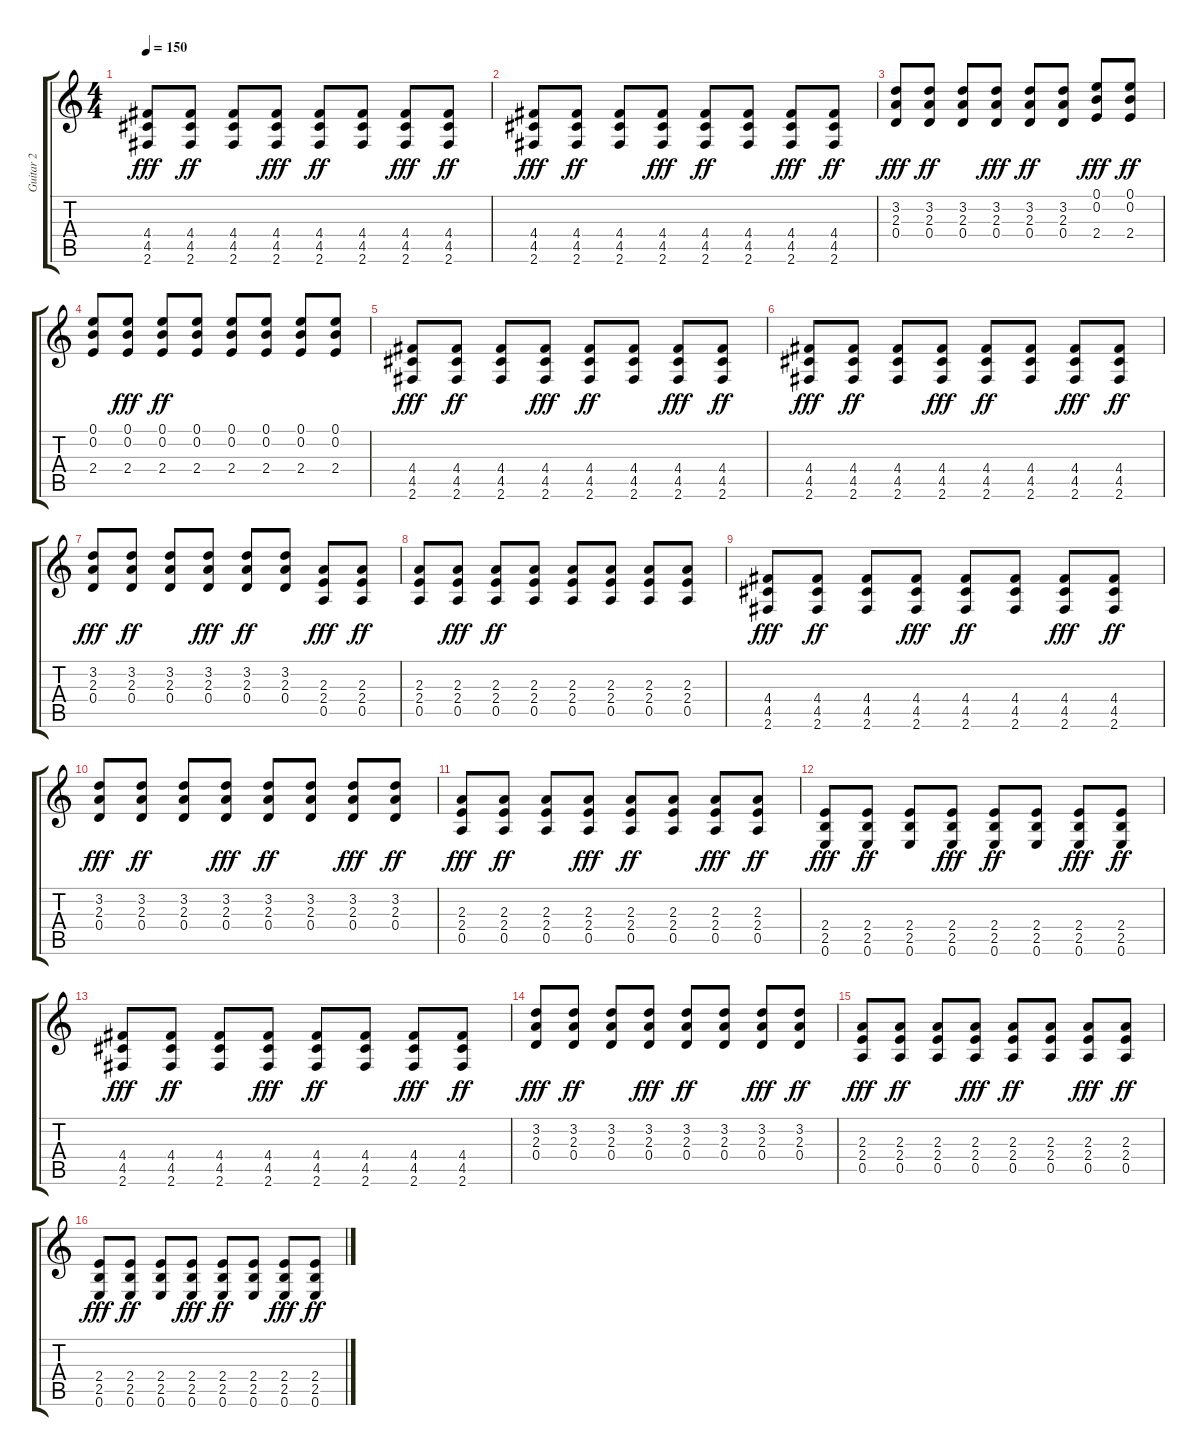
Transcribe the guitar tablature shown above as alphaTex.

\track ("Guitar 2" "Guitar 2") {instrument overdrivenguitar}
\staff {score tabs}
\tuning (E4 B3 G3 D3 A2 E2) {hide}
\ts (4 4)
\tempo 150
\clef g2
\ks c
(4.4 4.5 2.6).8{dy fff} (4.4 4.5 2.6).8{dy ff} (4.4 4.5 2.6).8 (4.4 4.5 2.6).8{dy fff} (4.4 4.5 2.6).8{dy ff} (4.4 4.5 2.6).8 (4.4 4.5 2.6).8{dy fff} (4.4 4.5 2.6).8{dy ff} |
(4.4 4.5 2.6).8{dy fff} (4.4 4.5 2.6).8{dy ff} (4.4 4.5 2.6).8 (4.4 4.5 2.6).8{dy fff} (4.4 4.5 2.6).8{dy ff} (4.4 4.5 2.6).8 (4.4 4.5 2.6).8{dy fff} (4.4 4.5 2.6).8{dy ff} |
(3.2 2.3 0.4).8{dy fff} (3.2 2.3 0.4).8{dy ff} (3.2 2.3 0.4).8 (3.2 2.3 0.4).8{dy fff} (3.2 2.3 0.4).8{dy ff} (3.2 2.3 0.4).8 (0.1 0.2 2.4).8{dy fff} (0.1 0.2 2.4).8{dy ff} |
(0.1 0.2 2.4).8 (0.1 0.2 2.4).8{dy fff} (0.1 0.2 2.4).8{dy ff} (0.1 0.2 2.4).8 (0.1 0.2 2.4).8 (0.1 0.2 2.4).8 (0.1 0.2 2.4).8 (0.1 0.2 2.4).8 |
(4.4 4.5 2.6).8{dy fff} (4.4 4.5 2.6).8{dy ff} (4.4 4.5 2.6).8 (4.4 4.5 2.6).8{dy fff} (4.4 4.5 2.6).8{dy ff} (4.4 4.5 2.6).8 (4.4 4.5 2.6).8{dy fff} (4.4 4.5 2.6).8{dy ff} |
(4.4 4.5 2.6).8{dy fff} (4.4 4.5 2.6).8{dy ff} (4.4 4.5 2.6).8 (4.4 4.5 2.6).8{dy fff} (4.4 4.5 2.6).8{dy ff} (4.4 4.5 2.6).8 (4.4 4.5 2.6).8{dy fff} (4.4 4.5 2.6).8{dy ff} |
(3.2 2.3 0.4).8{dy fff} (3.2 2.3 0.4).8{dy ff} (3.2 2.3 0.4).8 (3.2 2.3 0.4).8{dy fff} (3.2 2.3 0.4).8{dy ff} (3.2 2.3 0.4).8 (2.3 2.4 0.5).8{dy fff} (2.3 2.4 0.5).8{dy ff} |
(2.3 2.4 0.5).8 (2.3 2.4 0.5).8{dy fff} (2.3 2.4 0.5).8{dy ff} (2.3 2.4 0.5).8 (2.3 2.4 0.5).8 (2.3 2.4 0.5).8 (2.3 2.4 0.5).8 (2.3 2.4 0.5).8 |
(4.4 4.5 2.6).8{dy fff} (4.4 4.5 2.6).8{dy ff} (4.4 4.5 2.6).8 (4.4 4.5 2.6).8{dy fff} (4.4 4.5 2.6).8{dy ff} (4.4 4.5 2.6).8 (4.4 4.5 2.6).8{dy fff} (4.4 4.5 2.6).8{dy ff} |
(3.2 2.3 0.4).8{dy fff} (3.2 2.3 0.4).8{dy ff} (3.2 2.3 0.4).8 (3.2 2.3 0.4).8{dy fff} (3.2 2.3 0.4).8{dy ff} (3.2 2.3 0.4).8 (3.2 2.3 0.4).8{dy fff} (3.2 2.3 0.4).8{dy ff} |
(2.3 2.4 0.5).8{dy fff} (2.3 2.4 0.5).8{dy ff} (2.3 2.4 0.5).8 (2.3 2.4 0.5).8{dy fff} (2.3 2.4 0.5).8{dy ff} (2.3 2.4 0.5).8 (2.3 2.4 0.5).8{dy fff} (2.3 2.4 0.5).8{dy ff} |
(2.4 2.5 0.6).8{dy fff} (2.4 2.5 0.6).8{dy ff} (2.4 2.5 0.6).8 (2.4 2.5 0.6).8{dy fff} (2.4 2.5 0.6).8{dy ff} (2.4 2.5 0.6).8 (2.4 2.5 0.6).8{dy fff} (2.4 2.5 0.6).8{dy ff} |
(4.4 4.5 2.6).8{dy fff} (4.4 4.5 2.6).8{dy ff} (4.4 4.5 2.6).8 (4.4 4.5 2.6).8{dy fff} (4.4 4.5 2.6).8{dy ff} (4.4 4.5 2.6).8 (4.4 4.5 2.6).8{dy fff} (4.4 4.5 2.6).8{dy ff} |
(3.2 2.3 0.4).8{dy fff} (3.2 2.3 0.4).8{dy ff} (3.2 2.3 0.4).8 (3.2 2.3 0.4).8{dy fff} (3.2 2.3 0.4).8{dy ff} (3.2 2.3 0.4).8 (3.2 2.3 0.4).8{dy fff} (3.2 2.3 0.4).8{dy ff} |
(2.3 2.4 0.5).8{dy fff} (2.3 2.4 0.5).8{dy ff} (2.3 2.4 0.5).8 (2.3 2.4 0.5).8{dy fff} (2.3 2.4 0.5).8{dy ff} (2.3 2.4 0.5).8 (2.3 2.4 0.5).8{dy fff} (2.3 2.4 0.5).8{dy ff} |
(2.4 2.5 0.6).8{dy fff} (2.4 2.5 0.6).8{dy ff} (2.4 2.5 0.6).8 (2.4 2.5 0.6).8{dy fff} (2.4 2.5 0.6).8{dy ff} (2.4 2.5 0.6).8 (2.4 2.5 0.6).8{dy fff} (2.4 2.5 0.6).8{dy ff}
